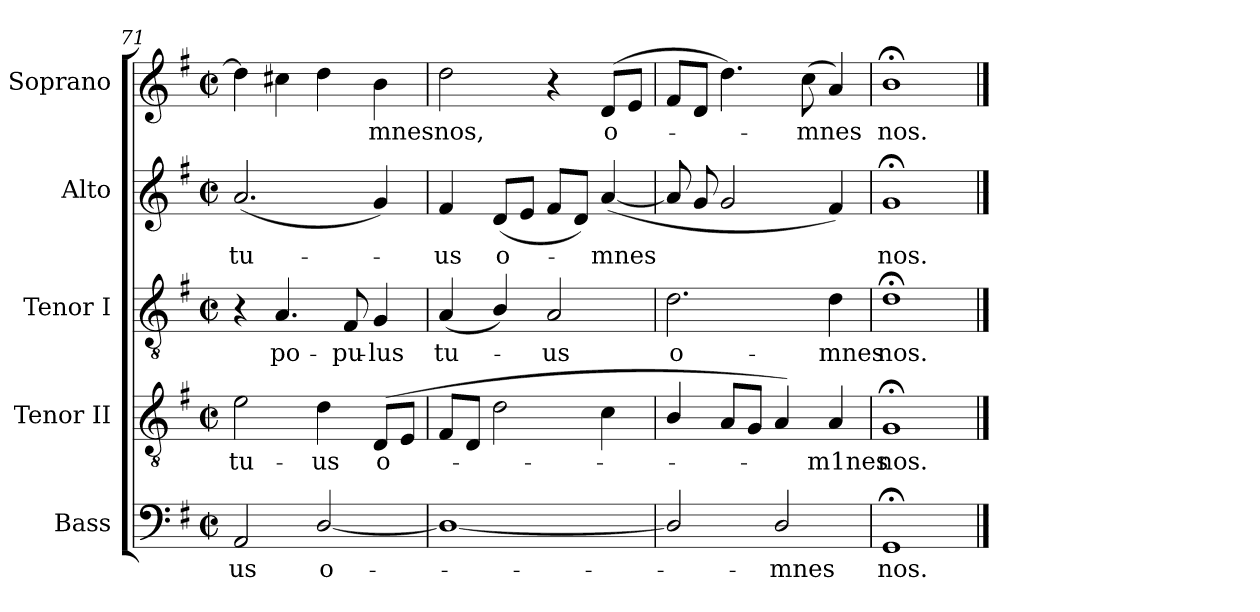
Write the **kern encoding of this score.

**kern	**text	**kern	**text	**kern	**text	**kern	**text	**kern	**text
*part5	*part5	*part4	*part4	*part3	*part3	*part2	*part2	*part1	*part1
*staff5	*staff5	*staff4	*staff4	*staff3	*staff3	*staff2	*staff2	*staff1	*staff1
*I"Bass	*	*I"Tenor II	*	*I"Tenor I	*	*I"Alto	*	*I"Soprano	*
*I'B	*	*I'T II	*	*I'T I	*	*I'A	*	*I'S	*
*clefF4	*	*clefGv2	*	*clefGv2	*	*clefG2	*	*clefG2	*
*k[f#]	*	*k[f#]	*	*k[f#]	*	*k[f#]	*	*k[f#]	*
*G:	*	*G:	*	*G:	*	*G:	*	*G:	*
*M2/2	*	*M2/2	*	*M2/2	*	*M2/2	*	*M2/2	*
*met(c|)	*	*met(c|)	*	*met(c|)	*	*met(c|)	*	*met(c|)	*
=71	=71	=71	=71	=71	=71	=71	=71	=71	=71
!	!LO:LY:b	!	!LO:LY:b	!	!	!	!LO:LY:b	!	!
2AA	us	2e	tu-	4r	.	(<2.a	tu-	4dd]	.
!	!	!	!	!	!LO:LY:b	!	!	!	!
.	.	.	.	4.A	po-	.	.	4cc#X	.
!	!LO:LY:b	!	!LO:LY:b	!	!	!	!	!	!
[2D/	o-	4d	-us	.	.	.	.	4dd	.
!	!	!	!	!	!LO:LY:b	!	!	!	!
.	.	.	.	8F#	-pu-	.	.	.	.
!	!	!	!LO:LY:b	!	!LO:LY:b	!	!	!	!LO:LY:b
.	.	(<8DL	o-	4G	-lus	4g)	.	4b	mnes
.	.	8EJ	.	.	.	.	.	.	.
=72	=72	=72	=72	=72	=72	=72	=72	=72	=72
!	!	!	!	!	!LO:LY:b	!	!LO:LY:b	!	!LO:LY:b
1D/_	.	8F#L	.	(<4A	tu-	4f#	us	2dd	nos,
.	.	8DJ	.	.	.	.	.	.	.
!	!	!	!	!	!	!	!LO:LY:b	!	!
.	.	2d	.	4B/)	.	(<8dL	o-	.	.
.	.	.	.	.	.	8eJ	.	.	.
!	!	!	!	!	!LO:LY:b	!	!	!	!
.	.	.	.	2A	us	8f#L	.	4r	.
.	.	.	.	.	.	8dJ)	.	.	.
!	!	!	!	!	!	!	!LO:LY:b	!	!LO:LY:b
.	.	4c	.	.	.	(<[4a	mnes	(<8dL	o-
.	.	.	.	.	.	.	.	8eJ	.
=73	=73	=73	=73	=73	=73	=73	=73	=73	=73
!	!	!	!	!	!LO:LY:b	!	!	!	!
2D/]	.	4B/	.	2.d	o-	8a]	.	8f#L	.
.	.	.	.	.	.	8g	.	8dJ	.
.	.	8AL	.	.	.	2g	.	4.dd)	.
.	.	8GJ	.	.	.	.	.	.	.
!	!LO:LY:b	!	!	!	!	!	!	!	!
2D/	mnes	4A)	.	.	.	.	.	.	.
!	!	!	!	!	!	!	!	!	!LO:LY:b
.	.	.	.	.	.	.	.	(<8ccL	mnes
!	!	!	!LO:LY:b	!	!LO:LY:b	!	!	!	!
.	.	4A	m1nes	4d	-mnes	4f#)	.	4a)	.
=74	=74	=74	=74	=74	=74	=74	=74	=74	=74
!	!LO:LY:b	!	!LO:LY:b	!	!LO:LY:b	!	!LO:LY:b	!	!LO:LY:b
1GG;<	nos.	1G;<	nos.	1d;<	nos.	1g;<	nos.	1b;<	nos.
==	==	==	==	==	==	==	==	==	==
*-	*-	*-	*-	*-	*-	*-	*-	*-	*-
